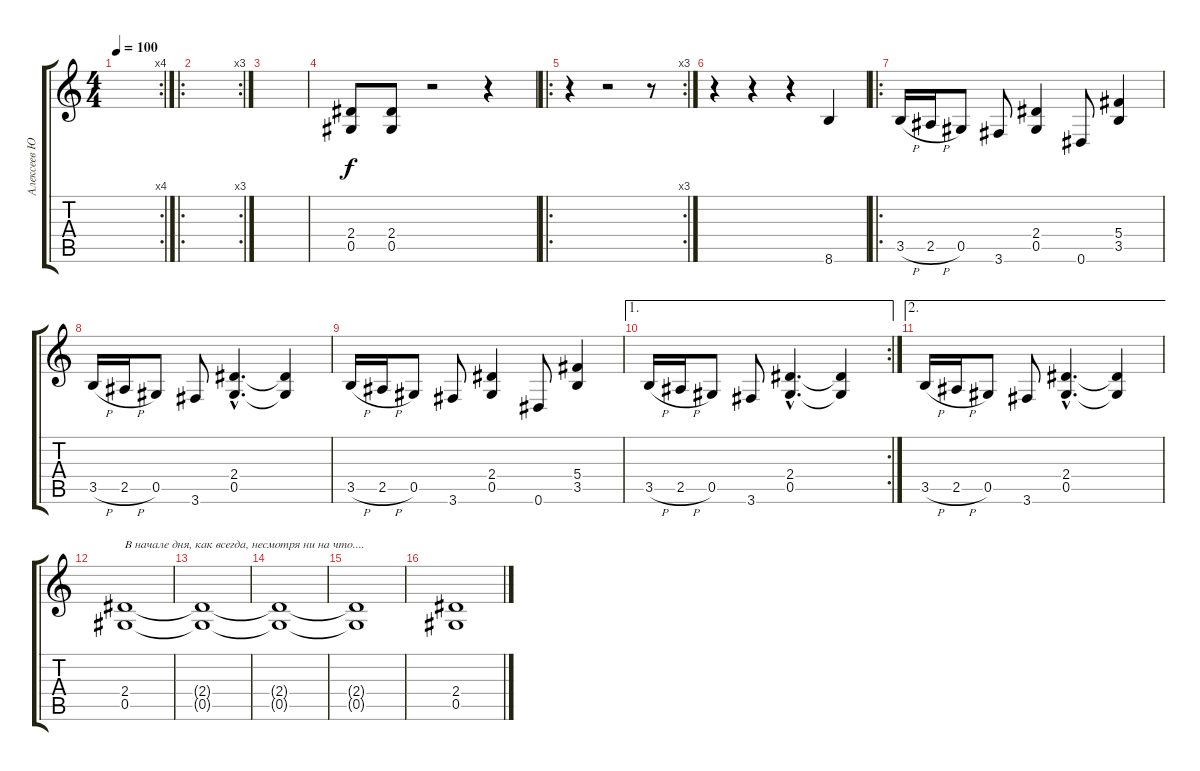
\track ("Алексеев Юрий" "Алексеев Ю") {instrument distortionguitar}
\staff {score tabs}
\tuning (Eb4 Bb3 Gb3 Db3 Ab2 Eb2) {hide}
\rc 4
\ts (4 4)
\tempo 100
\clef g2
\ks c
|
\ro
\rc 3
|
|
(2.4 0.5).8 (2.4 0.5).8 r.2 r.4 |
\ro
\rc 3
r.4 r.2 r.8 |
r.4 r.4 r.4 8.6.4 |
\ro
3.5{h}.16 2.5{h}.16 0.5.8 3.6.8 (2.4 0.5).4 0.6.8 (5.4 3.5).4 |
3.5{h}.16 2.5{h}.16 0.5.8 3.6.8 (2.4{hac} 0.5{hac}).4{d} (2.4{t} 0.5{t}).4 |
3.5{h}.16 2.5{h}.16 0.5.8 3.6.8 (2.4 0.5).4 0.6.8 (5.4 3.5).4 |
\ae 1
\rc 2
3.5{h}.16 2.5{h}.16 0.5.8 3.6.8 (2.4{hac} 0.5{hac}).4{d} (2.4{t} 0.5{t}).4 |
\ae 2
3.5{h}.16 2.5{h}.16 0.5.8 3.6.8 (2.4{hac} 0.5{hac}).4{d} (2.4{t} 0.5{t}).4 |
(2.4 0.5).1{txt "В начале дня, как всегда, несмотря ни на что...."} |
(2.4{t} 0.5{t}).1 |
(2.4{t} 0.5{t}).1 |
(2.4{t} 0.5{t}).1 |
(2.4 0.5).1
